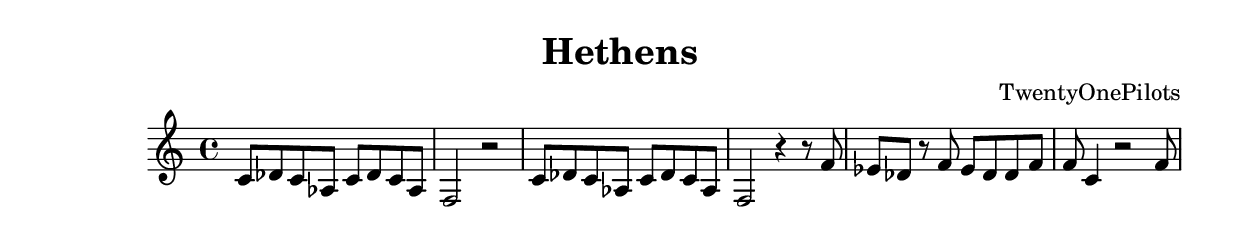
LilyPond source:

\header {
  title = "Hethens"
  composer = "TwentyOnePilots"
}

\score {
  \relative c' {


c8 des c aes c des c aes |

f2 r |
c'8 des c aes c des c aes |
f2 r4 r8 f'

ees8 des r f ees des des f |
f c4 r2 f8


    
  }

  \layout {}
  \midi {}


}